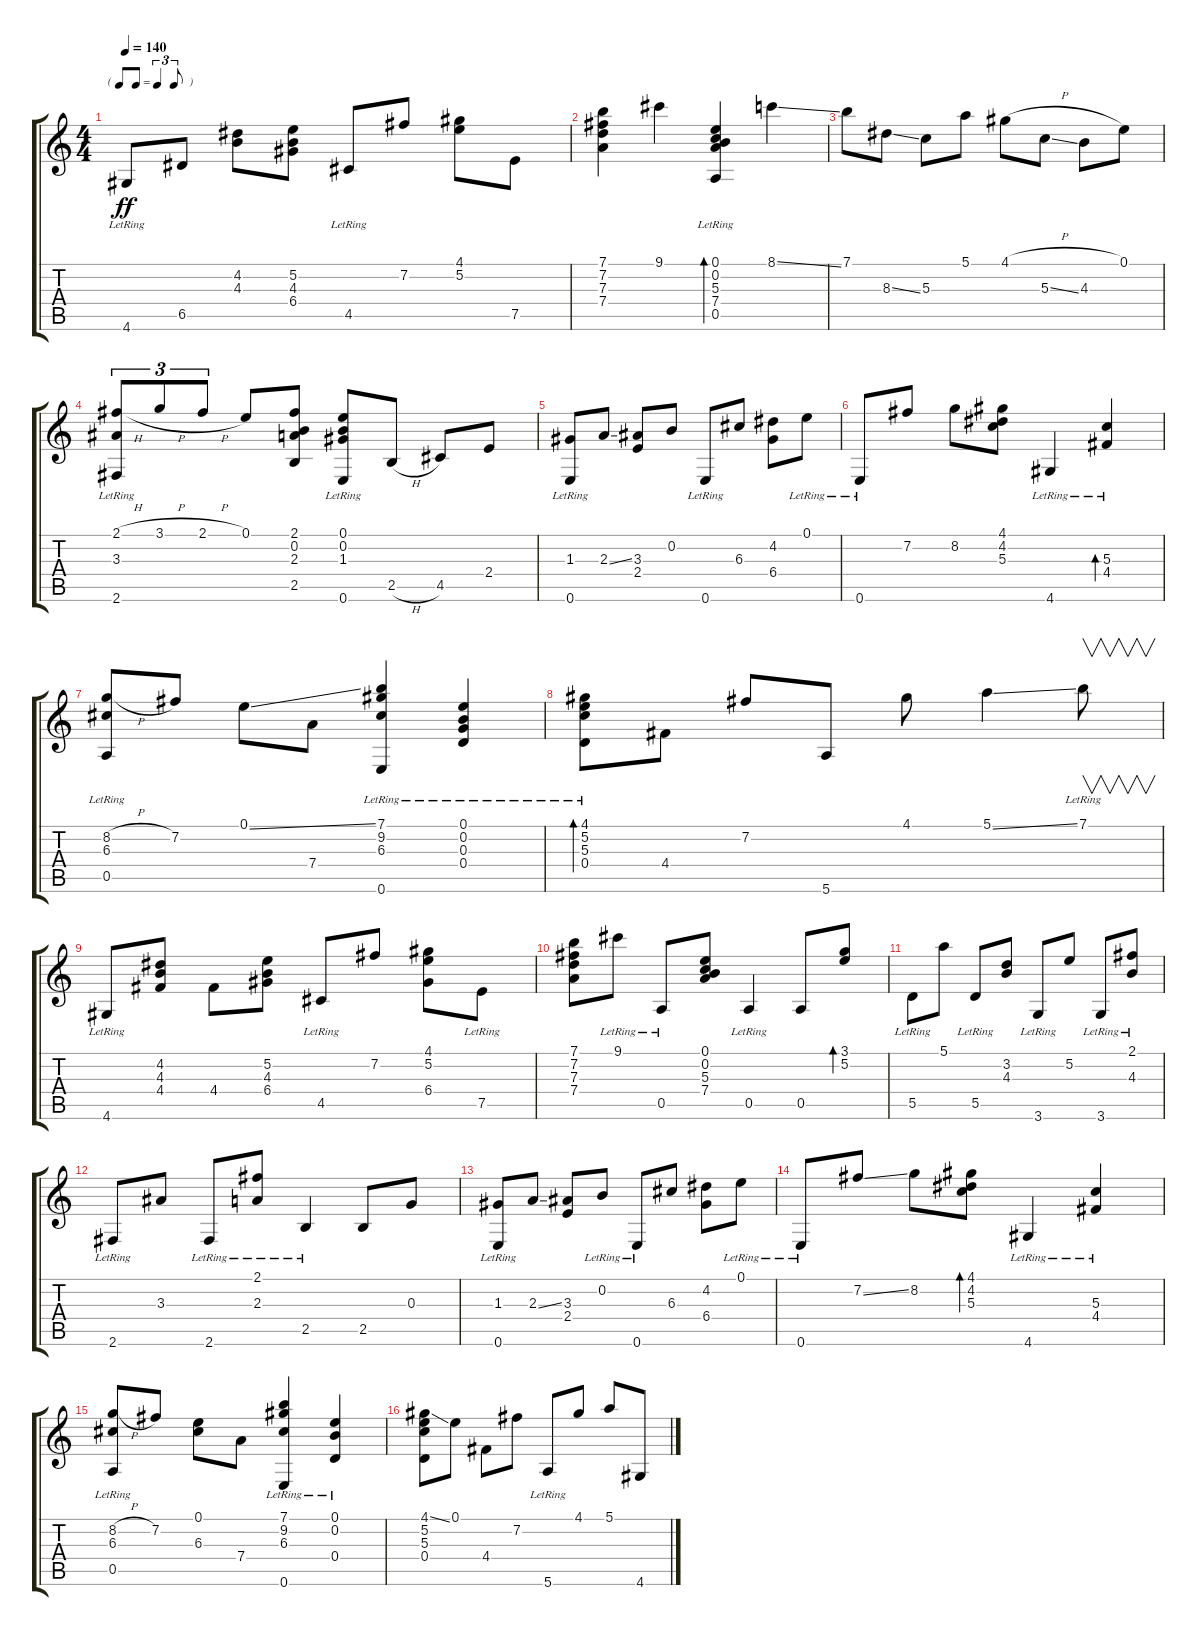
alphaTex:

\track "" {instrument acousticguitarsteel}
\staff {score tabs}
\tuning (E4 B3 G3 D3 A2 E2) {hide}
\ts (4 4)
\tf triplet8th
\tempo 140
\clef g2
\ks c
4.6{lr}.8{dy ff} 6.5.8 (4.2 4.3).8 (5.2 4.3 6.4).8 4.5{lr}.8 7.2.8 (4.1 5.2).8 7.5.8 |
(7.1 7.2 7.3 7.4).4 9.1.4 (0.1 0.2 5.3 7.4 0.5{lr}).4{bd 120} 8.1{ss}.4 |
7.1.8 8.3{ss}.8 5.3.8 5.1.8 4.1{h}.8 5.3{ss}.8 4.3.8 0.1.8 |
(2.1{h} 3.3 2.6{lr}).8{tu (3 2)} 3.1{h}.8{tu (3 2)} 2.1{h}.8{tu (3 2)} 0.1.8 (2.1 0.2 2.3 2.5).8 (0.1 0.2 1.3 0.6{lr}).8 2.5{h}.8 4.5.8 2.4.8 |
(1.3 0.6{lr}).8 2.3{ss}.8 (3.3 2.4).8 0.2.8 0.6{lr}.8 6.3.8 (4.2 6.4).8 0.1{lr}.8 |
0.6{lr}.8 7.2.8 8.2.8 (4.1 4.2 5.3).8 4.6{lr}.4 (5.3 4.4{lr}).4{bd 120} |
(8.2{h} 6.3 0.5{lr}).8 7.2.8 0.1{ss}.8 7.4.8 (7.1 9.2 6.3 0.6{lr}).4 (0.1 0.2 0.3 0.4{lr}).4 |
(4.1{lr} 5.2{lr} 5.3{lr} 0.4{lr}).8{bd 120} 4.4.8 7.2.8 5.6.8 4.1.8 5.1{ss}.4 7.1{lr}.8{v} |
4.6{lr}.8 (4.2 4.3 4.4).8 4.4.8 (5.2 4.3 6.4).8 4.5{lr}.8 7.2.8 (4.1 5.2 6.4).8 7.5{lr}.8 |
(7.1 7.2 7.3 7.4).8 9.1{lr}.8 0.5{lr}.8 (0.1 0.2 5.3 7.4).8 0.5{lr}.4 0.5.8 (3.1 5.2).8{bd 120} |
5.5{lr}.8 5.1.8 5.5{lr}.8 (3.2 4.3).8 3.6{lr}.8 5.2.8 3.6{lr}.8 (2.1{lr} 4.3{lr}).8 |
2.6{lr}.8 3.3.8 2.6{lr}.8 (2.1{lr} 2.3).8 2.5{lr}.4 2.5.8 0.3.8 |
(1.3 0.6{lr}).8 2.3{ss}.8 (3.3 2.4).8 0.2{lr}.8 0.6{lr}.8 6.3.8 (4.2 6.4).8 0.1{lr}.8 |
0.6{lr}.8 7.2{ss}.8 8.2.8 (4.1 4.2 5.3).8{bd 120} 4.6{lr}.4 (5.3{lr} 4.4{lr}).4 |
(8.2{h} 6.3 0.5{lr}).8 7.2.8 (0.1 6.3).8 7.4.8 (7.1 9.2 6.3 0.6{lr}).4 (0.1 0.2 0.4{lr}).4 |
(4.1{ss} 5.2 5.3 0.4).8 0.1.8 4.4.8 7.2.8 5.6{lr}.8 4.1.8 5.1.8 4.6.8
